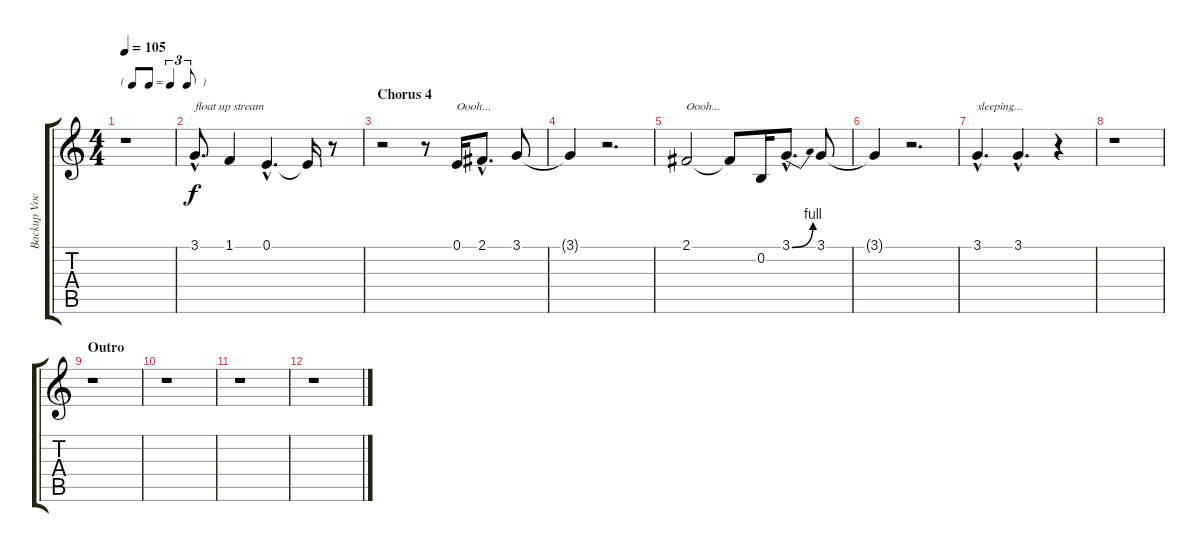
\track ("Backup Vocals 2" "Backup Voc") {instrument clarinet}
\staff {score tabs}
\tuning (E4 B3 G3 D3 A2 E2) {hide}
\ts (4 4)
\tf triplet8th
\tempo 105
\clef g2
\ks c
r.1{dy f} |
3.1{hac}.8{d txt "float up stream"} 1.1.4 0.1{hac}.4{d} 0.1{t}.16 r.8 |
\section ("" "Chorus 4")
r.2{instrument voiceoohs} r.8 0.1.16{txt "Oooh..."} 2.1{hac}.8{d} 3.1.8 |
3.1{t}.4 r.2{d} |
2.1.2{txt "Oooh..."} 2.1{t}.8 0.2.16 3.1{be (bend 0 0 60 4) hac}.8{d} 3.1.8 |
3.1{t}.4 r.2{d} |
3.1{hac}.4{d txt "sleeping..." instrument clarinet} 3.1{hac}.4{d} r.4 |
r.1 |
\section ("" "Outro")
r.1 |
r.1 |
r.1 |
r.1
